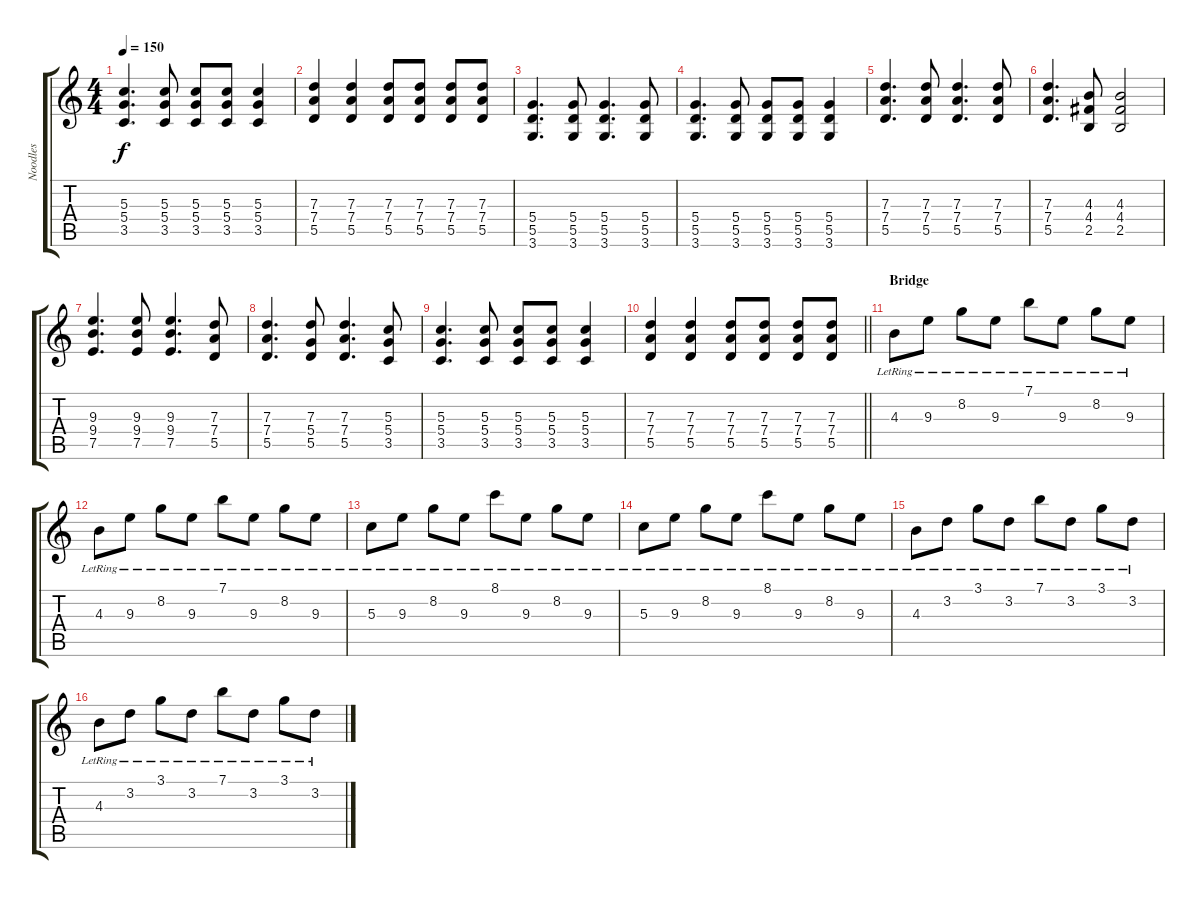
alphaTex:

\track ("Noodles" "Noodles") {instrument electricguitarjazz}
\staff {score tabs}
\tuning (E4 B3 G3 D3 A2 E2) {hide}
\ts (4 4)
\tempo 150
\clef g2
\ks c
(5.3 5.4 3.5).4{d dy f} (5.3 5.4 3.5).8 (5.3 5.4 3.5).8 (5.3 5.4 3.5).8 (5.3 5.4 3.5).4 |
(7.3 7.4 5.5).4 (7.3 7.4 5.5).4 (7.3 7.4 5.5).8 (7.3 7.4 5.5).8 (7.3 7.4 5.5).8 (7.3 7.4 5.5).8 |
(5.4 5.5 3.6).4{d} (5.4 5.5 3.6).8 (5.4 5.5 3.6).4{d} (5.4 5.5 3.6).8 |
(5.4 5.5 3.6).4{d} (5.4 5.5 3.6).8 (5.4 5.5 3.6).8 (5.4 5.5 3.6).8 (5.4 5.5 3.6).4 |
(7.3 7.4 5.5).4{d} (7.3 7.4 5.5).8 (7.3 7.4 5.5).4{d} (7.3 7.4 5.5).8 |
(7.3 7.4 5.5).4{d} (4.3 4.4 2.5).8 (4.3 4.4 2.5).2 |
(9.3 9.4 7.5).4{d} (9.3 9.4 7.5).8 (9.3 9.4 7.5).4{d} (7.3 7.4 5.5).8 |
(7.3 7.4 5.5).4{d} (7.3 5.4 5.5).8 (7.3 7.4 5.5).4{d} (5.3 5.4 3.5).8 |
(5.3 5.4 3.5).4{d} (5.3 5.4 3.5).8 (5.3 5.4 3.5).8 (5.3 5.4 3.5).8 (5.3 5.4 3.5).4 |
\barLineRight lightlight
(7.3 7.4 5.5).4 (7.3 7.4 5.5).4 (7.3 7.4 5.5).8 (7.3 7.4 5.5).8 (7.3 7.4 5.5).8 (7.3 7.4 5.5).8 |
\section ("" "Bridge")
4.3{lr}.8{volume 8 instrument electricguitarjazz} 9.3{lr}.8 8.2{lr}.8 9.3{lr}.8 7.1{lr}.8 9.3{lr}.8 8.2{lr}.8 9.3{lr}.8 |
4.3{lr}.8 9.3{lr}.8 8.2{lr}.8 9.3{lr}.8 7.1{lr}.8 9.3{lr}.8 8.2{lr}.8 9.3{lr}.8 |
5.3{lr}.8 9.3{lr}.8 8.2{lr}.8 9.3{lr}.8 8.1{lr}.8 9.3{lr}.8 8.2{lr}.8 9.3{lr}.8 |
5.3{lr}.8 9.3{lr}.8 8.2{lr}.8 9.3{lr}.8 8.1{lr}.8 9.3{lr}.8 8.2{lr}.8 9.3{lr}.8 |
4.3{lr}.8 3.2{lr}.8 3.1{lr}.8 3.2{lr}.8 7.1{lr}.8 3.2{lr}.8 3.1{lr}.8 3.2{lr}.8 |
4.3{lr}.8 3.2{lr}.8 3.1{lr}.8 3.2{lr}.8 7.1{lr}.8 3.2{lr}.8 3.1{lr}.8 3.2{lr}.8
